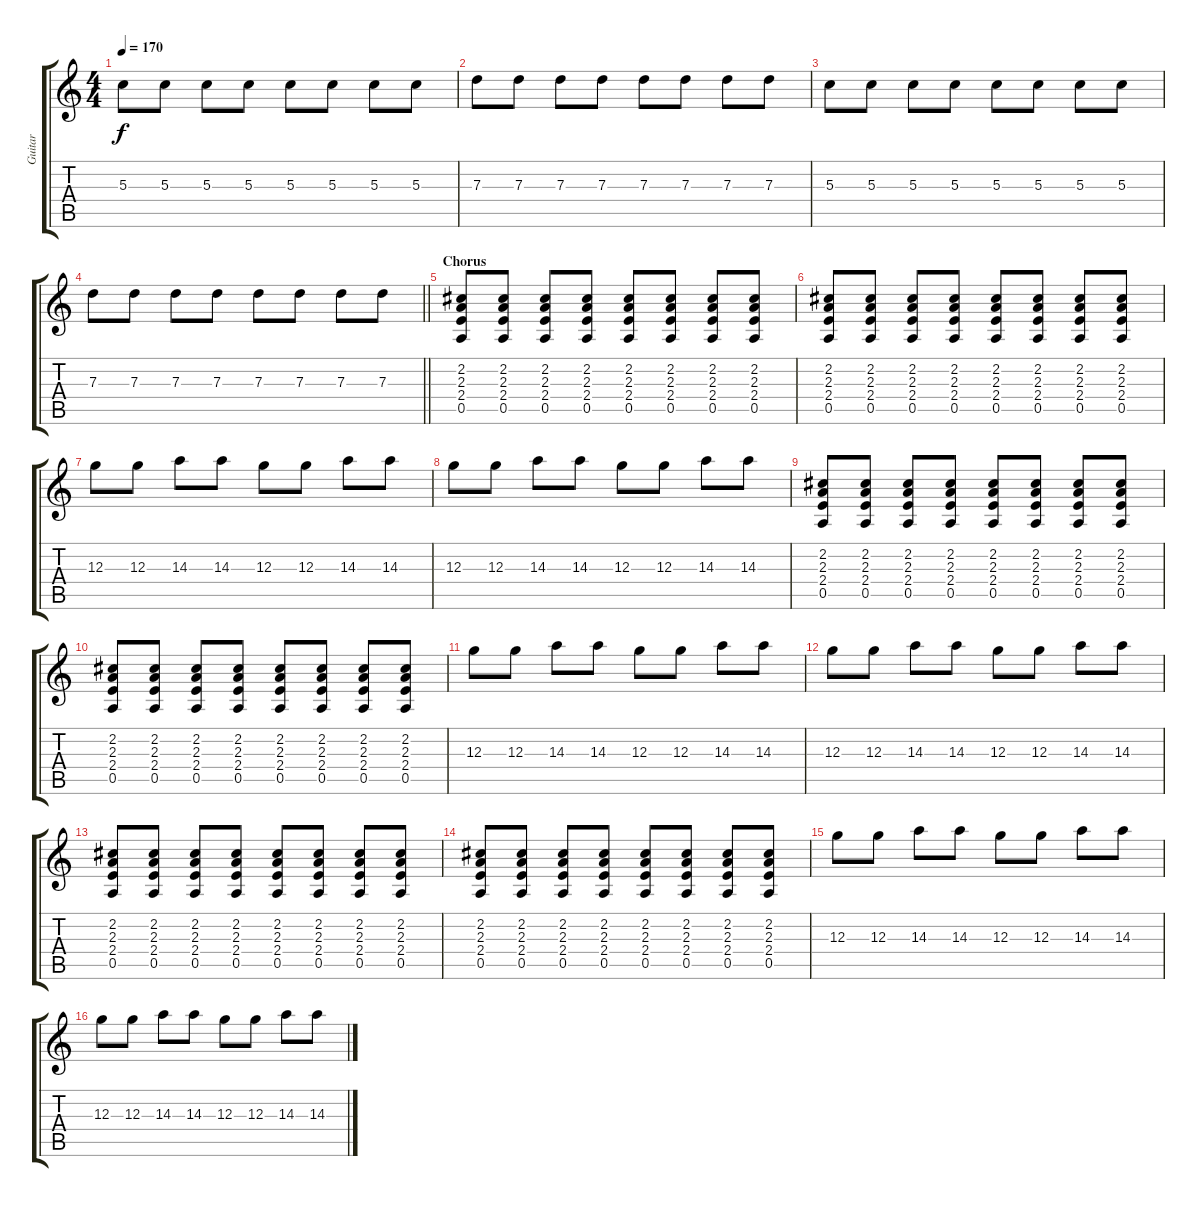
\track ("Guitar" "Guitar") {instrument overdrivenguitar}
\staff {score tabs}
\tuning (E4 B3 G3 D3 A2 E2) {hide}
\ts (4 4)
\tempo 170
\clef g2
\ks c
5.3.8{dy f} 5.3.8 5.3.8 5.3.8 5.3.8 5.3.8 5.3.8 5.3.8 |
7.3.8 7.3.8 7.3.8 7.3.8 7.3.8 7.3.8 7.3.8 7.3.8 |
5.3.8 5.3.8 5.3.8 5.3.8 5.3.8 5.3.8 5.3.8 5.3.8 |
\barLineRight lightlight
7.3.8 7.3.8 7.3.8 7.3.8 7.3.8 7.3.8 7.3.8 7.3.8 |
\section ("" "Chorus")
(2.2 2.3 2.4 0.5).8 (2.2 2.3 2.4 0.5).8 (2.2 2.3 2.4 0.5).8 (2.2 2.3 2.4 0.5).8 (2.2 2.3 2.4 0.5).8 (2.2 2.3 2.4 0.5).8 (2.2 2.3 2.4 0.5).8 (2.2 2.3 2.4 0.5).8 |
(2.2 2.3 2.4 0.5).8 (2.2 2.3 2.4 0.5).8 (2.2 2.3 2.4 0.5).8 (2.2 2.3 2.4 0.5).8 (2.2 2.3 2.4 0.5).8 (2.2 2.3 2.4 0.5).8 (2.2 2.3 2.4 0.5).8 (2.2 2.3 2.4 0.5).8 |
12.3.8 12.3.8 14.3.8 14.3.8 12.3.8 12.3.8 14.3.8 14.3.8 |
12.3.8 12.3.8 14.3.8 14.3.8 12.3.8 12.3.8 14.3.8 14.3.8 |
(2.2 2.3 2.4 0.5).8 (2.2 2.3 2.4 0.5).8 (2.2 2.3 2.4 0.5).8 (2.2 2.3 2.4 0.5).8 (2.2 2.3 2.4 0.5).8 (2.2 2.3 2.4 0.5).8 (2.2 2.3 2.4 0.5).8 (2.2 2.3 2.4 0.5).8 |
(2.2 2.3 2.4 0.5).8 (2.2 2.3 2.4 0.5).8 (2.2 2.3 2.4 0.5).8 (2.2 2.3 2.4 0.5).8 (2.2 2.3 2.4 0.5).8 (2.2 2.3 2.4 0.5).8 (2.2 2.3 2.4 0.5).8 (2.2 2.3 2.4 0.5).8 |
12.3.8 12.3.8 14.3.8 14.3.8 12.3.8 12.3.8 14.3.8 14.3.8 |
12.3.8 12.3.8 14.3.8 14.3.8 12.3.8 12.3.8 14.3.8 14.3.8 |
(2.2 2.3 2.4 0.5).8 (2.2 2.3 2.4 0.5).8 (2.2 2.3 2.4 0.5).8 (2.2 2.3 2.4 0.5).8 (2.2 2.3 2.4 0.5).8 (2.2 2.3 2.4 0.5).8 (2.2 2.3 2.4 0.5).8 (2.2 2.3 2.4 0.5).8 |
(2.2 2.3 2.4 0.5).8 (2.2 2.3 2.4 0.5).8 (2.2 2.3 2.4 0.5).8 (2.2 2.3 2.4 0.5).8 (2.2 2.3 2.4 0.5).8 (2.2 2.3 2.4 0.5).8 (2.2 2.3 2.4 0.5).8 (2.2 2.3 2.4 0.5).8 |
12.3.8 12.3.8 14.3.8 14.3.8 12.3.8 12.3.8 14.3.8 14.3.8 |
12.3.8 12.3.8 14.3.8 14.3.8 12.3.8 12.3.8 14.3.8 14.3.8
